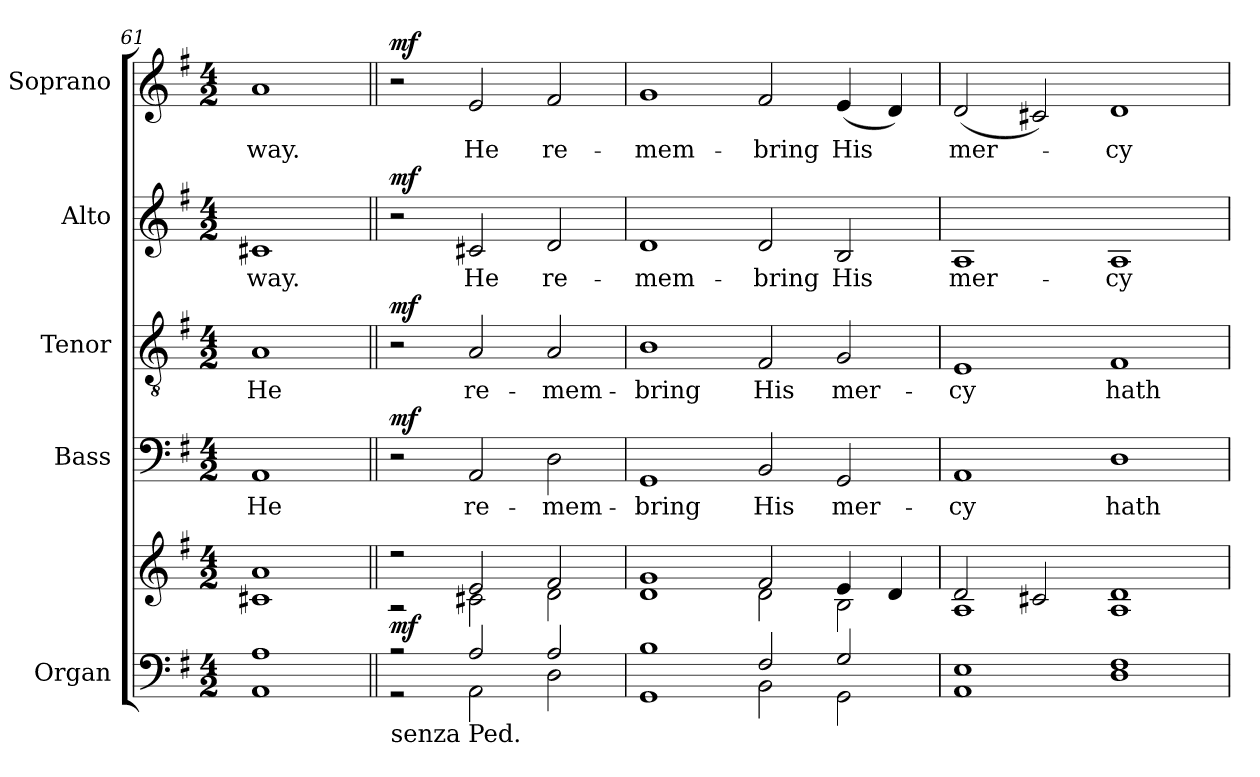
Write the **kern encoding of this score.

**kern	**kern	**dynam	**kern	**text	**dynam	**kern	**text	**dynam	**kern	**text	**dynam	**kern	**text	**dynam
*part5	*part5	*part5	*part4	*part4	*part4	*part3	*part3	*part3	*part2	*part2	*part2	*part1	*part1	*part1
*staff6	*staff5	*staff5/6	*staff4	*staff4	*staff4	*staff3	*staff3	*staff3	*staff2	*staff2	*staff2	*staff1	*staff1	*staff1
*I"Organ	*	*	*I"Bass	*	*	*I"Tenor	*	*	*I"Alto	*	*	*I"Soprano	*	*
*I'Org.	*	*	*I'B.	*	*	*I'T.	*	*	*I'A.	*	*	*I'S.	*	*
*clefF4	*clefG2	*	*clefF4	*	*	*clefGv2	*	*	*clefG2	*	*	*clefG2	*	*
*	*	*	*	*	*	*ITrd7c12	*	*	*	*	*	*	*	*
*k[f#]	*k[f#]	*	*k[f#]	*	*	*k[f#]	*	*	*k[f#]	*	*	*k[f#]	*	*
*G:	*G:	*	*G:	*	*	*G:	*	*	*G:	*	*	*G:	*	*
*M4/2	*M4/2	*	*M4/2	*	*	*M4/2	*	*	*M4/2	*	*	*M4/2	*	*
=61	=61	=61	=61	=61	=61	=61	=61	=61	=61	=61	=61	=61	=61	=61
*^	*^	*	*	*	*	*	*	*	*	*	*	*	*	*
!	!	!	!	!	!	!LO:LY:b:color=#000000	!	!	!	!	!	!	!	!	!	!
!	!	!	!	!	!	!	!	!	!LO:LY:b:color=#000000	!	!	!	!	!	!	!
!	!	!	!	!	!	!	!	!	!	!	!	!LO:LY:b:color=#000000	!	!	!	!
!	!	!	!	!	!	!	!	!	!	!	!	!	!	!	!LO:LY:b:color=#000000	!
1Ai	1AAi	1ai	1c#Xi	.	1AAi	He	.	1AAi	He	.	1c#Xi	-way.	.	1ai	-way.	.
=62||	=62||	=62||	=62||	=62||	=62||	=62||	=62||	=62||	=62||	=62||	=62||	=62||	=62||	=62||	=62||	=62||
!LO:TX:b:t=senza Ped.	!	!	!	!	!	!	!	!	!	!	!	!	!	!	!	!
2r	2r	2r	2r	mf	2r	.	mf	2r	.	mf	2r	.	mf	2r	.	mf
!	!	!	!	!	!	!LO:LY:b:color=#000000	!	!	!	!	!	!	!	!	!	!
!	!	!	!	!	!	!	!	!	!LO:LY:b:color=#000000	!	!	!	!	!	!	!
!	!	!	!	!	!	!	!	!	!	!	!	!LO:LY:b:color=#000000	!	!	!	!
!	!	!	!	!	!	!	!	!	!	!	!	!	!	!	!LO:LY:b:color=#000000	!
2Ai/	2AAi\	2ei/	2c#Xi\	.	2AAi/	re-	.	2AAi/	re-	.	2c#Xi/	He	.	2ei/	He	.
!	!	!	!	!	!	!LO:LY:b:color=#000000	!	!	!	!	!	!	!	!	!	!
!	!	!	!	!	!	!	!	!	!LO:LY:b:color=#000000	!	!	!	!	!	!	!
!	!	!	!	!	!	!	!	!	!	!	!	!LO:LY:b:color=#000000	!	!	!	!
!	!	!	!	!	!	!	!	!	!	!	!	!	!	!	!LO:LY:b:color=#000000	!
2Ai/	2Di\	2f#i/	2di\	.	2Di\	-mem-	.	2AAi/	-mem-	.	2di/	re-	.	2f#i/	re-	.
!!LO:PB:g=z
=63	=63	=63	=63	=63	=63	=63	=63	=63	=63	=63	=63	=63	=63	=63	=63	=63
!	!	!	!	!	!	!LO:LY:b:color=#000000	!	!	!	!	!	!	!	!	!	!
!	!	!	!	!	!	!	!	!	!LO:LY:b:color=#000000	!	!	!	!	!	!	!
!	!	!	!	!	!	!	!	!	!	!	!	!LO:LY:b:color=#000000	!	!	!	!
!	!	!	!	!	!	!	!	!	!	!	!	!	!	!	!LO:LY:b:color=#000000	!
1Bi	1GGi	1gi	1di	.	1GGi	-bring	.	1BBi	-bring	.	1di	-mem-	.	1gi	-mem-	.
!	!	!	!	!	!	!LO:LY:b:color=#000000	!	!	!	!	!	!	!	!	!	!
!	!	!	!	!	!	!	!	!	!LO:LY:b:color=#000000	!	!	!	!	!	!	!
!	!	!	!	!	!	!	!	!	!	!	!	!LO:LY:b:color=#000000	!	!	!	!
!	!	!	!	!	!	!	!	!	!	!	!	!	!	!	!LO:LY:b:color=#000000	!
2F#i/	2BBi\	2f#i/	2di\	.	2BBi/	His	.	2FF#i/	His	.	2di/	-bring	.	2f#i/	-bring	.
!	!	!	!	!	!	!LO:LY:b:color=#000000	!	!	!	!	!	!	!	!	!	!
!	!	!	!	!	!	!	!	!	!LO:LY:b:color=#000000	!	!	!	!	!	!	!
!	!	!	!	!	!	!	!	!	!	!	!	!LO:LY:b:color=#000000	!	!	!	!
!	!	!	!	!	!	!	!	!	!	!	!	!	!	!	!LO:LY:b:color=#000000	!
2Gi/	2GGi\	4ei/	2Bi\	.	2GGi/	mer-	.	2GGi/	mer-	.	2Bi/	His	.	(4ei/	His	.
.	.	4di/	.	.	.	.	.	.	.	.	.	.	.	4di/)	.	.
=64	=64	=64	=64	=64	=64	=64	=64	=64	=64	=64	=64	=64	=64	=64	=64	=64
!	!	!	!	!	!	!LO:LY:b:color=#000000	!	!	!	!	!	!	!	!	!	!
!	!	!	!	!	!	!	!	!	!LO:LY:b:color=#000000	!	!	!	!	!	!	!
!	!	!	!	!	!	!	!	!	!	!	!	!LO:LY:b:color=#000000	!	!	!	!
!	!	!	!	!	!	!	!	!	!	!	!	!	!	!	!LO:LY:b:color=#000000	!
1Ei	1AAi	2di/	1Ai	.	1AAi	-cy	.	1EEi	-cy	.	1Ai	mer-	.	(2di/	mer-	.
.	.	2c#Xi/	.	.	.	.	.	.	.	.	.	.	.	2c#Xi/)	.	.
!	!	!	!	!	!	!LO:LY:b:color=#000000	!	!	!	!	!	!	!	!	!	!
!	!	!	!	!	!	!	!	!	!LO:LY:b:color=#000000	!	!	!	!	!	!	!
!	!	!	!	!	!	!	!	!	!	!	!	!LO:LY:b:color=#000000	!	!	!	!
!	!	!	!	!	!	!	!	!	!	!	!	!	!	!	!LO:LY:b:color=#000000	!
1F#i	1Di	1di	1Ai	.	1Di	hath	.	1FF#i	hath	.	1Ai	-cy	.	1di	-cy	.
*v	*v	*	*	*	*	*	*	*	*	*	*	*	*	*	*	*
*	*v	*v	*	*	*	*	*	*	*	*	*	*	*	*	*
=	=	=	=	=	=	=	=	=	=	=	=	=	=	=
*-	*-	*-	*-	*-	*-	*-	*-	*-	*-	*-	*-	*-	*-	*-
